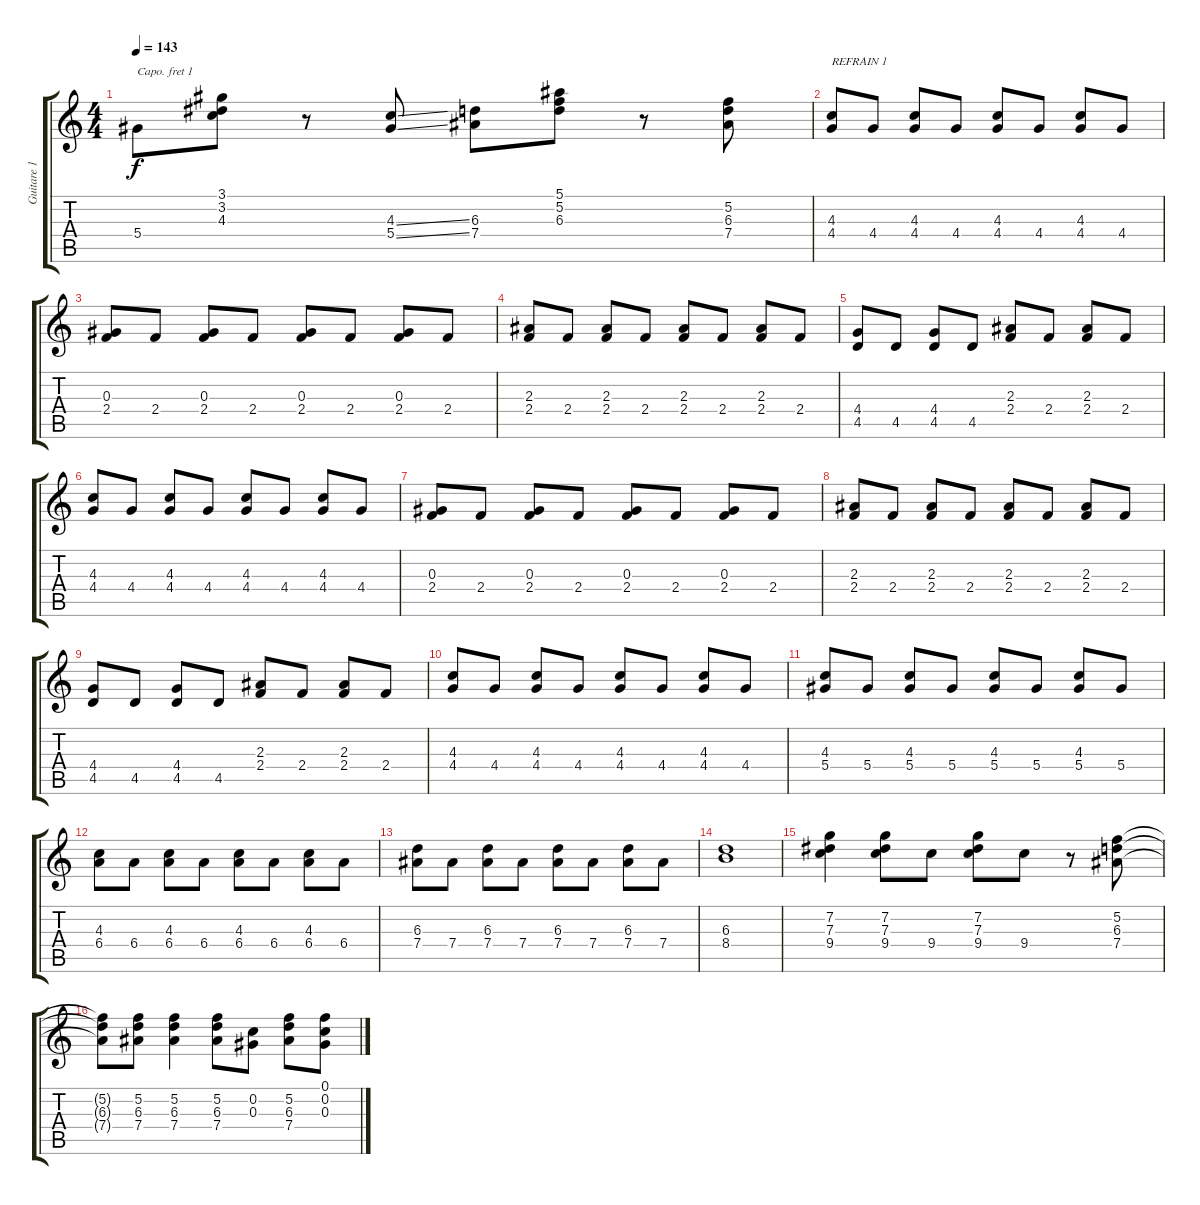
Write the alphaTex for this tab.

\track ("Guitare 1" "Guitare 1") {instrument electricguitarclean}
\staff {score tabs}
\capo 1
\tuning (E4 B3 G3 D3 A2 E2) {hide}
\ts (4 4)
\tempo 143
\clef g2
\ks c
5.4.8{dy f} (3.1 3.2 4.3).8 r.8 (4.3{ss} 5.4{ss}).8 (6.3 7.4).8 (5.1 5.2 6.3).8 r.8 (5.2 6.3 7.4).8 |
(4.3 4.4).8{txt "REFRAIN 1"} 4.4.8 (4.3 4.4).8 4.4.8 (4.3 4.4).8 4.4.8 (4.3 4.4).8 4.4.8 |
(0.3 2.4).8 2.4.8 (0.3 2.4).8 2.4.8 (0.3 2.4).8 2.4.8 (0.3 2.4).8 2.4.8 |
(2.3 2.4).8 2.4.8 (2.3 2.4).8 2.4.8 (2.3 2.4).8 2.4.8 (2.3 2.4).8 2.4.8 |
(4.4 4.5).8 4.5.8 (4.4 4.5).8 4.5.8 (2.3 2.4).8 2.4.8 (2.3 2.4).8 2.4.8 |
(4.3 4.4).8 4.4.8 (4.3 4.4).8 4.4.8 (4.3 4.4).8 4.4.8 (4.3 4.4).8 4.4.8 |
(0.3 2.4).8 2.4.8 (0.3 2.4).8 2.4.8 (0.3 2.4).8 2.4.8 (0.3 2.4).8 2.4.8 |
(2.3 2.4).8 2.4.8 (2.3 2.4).8 2.4.8 (2.3 2.4).8 2.4.8 (2.3 2.4).8 2.4.8 |
(4.4 4.5).8 4.5.8 (4.4 4.5).8 4.5.8 (2.3 2.4).8 2.4.8 (2.3 2.4).8 2.4.8 |
(4.3 4.4).8 4.4.8 (4.3 4.4).8 4.4.8 (4.3 4.4).8 4.4.8 (4.3 4.4).8 4.4.8 |
(4.3 5.4).8 5.4.8 (4.3 5.4).8 5.4.8 (4.3 5.4).8 5.4.8 (4.3 5.4).8 5.4.8 |
(4.3 6.4).8 6.4.8 (4.3 6.4).8 6.4.8 (4.3 6.4).8 6.4.8 (4.3 6.4).8 6.4.8 |
(6.3 7.4).8 7.4.8 (6.3 7.4).8 7.4.8 (6.3 7.4).8 7.4.8 (6.3 7.4).8 7.4.8 |
(6.3 8.4).1 |
(7.2 7.3 9.4).4 (7.2 7.3 9.4).8 9.4.8 (7.2 7.3 9.4).8 9.4.8 r.8 (5.2 6.3 7.4).8 |
(5.2{t} 6.3{t} 7.4{t}).8 (5.2 6.3 7.4).8 (5.2 6.3 7.4).4 (5.2 6.3 7.4).8 (0.2 0.3).8 (5.2 6.3 7.4).8 (0.1 0.2 0.3{h}).8
